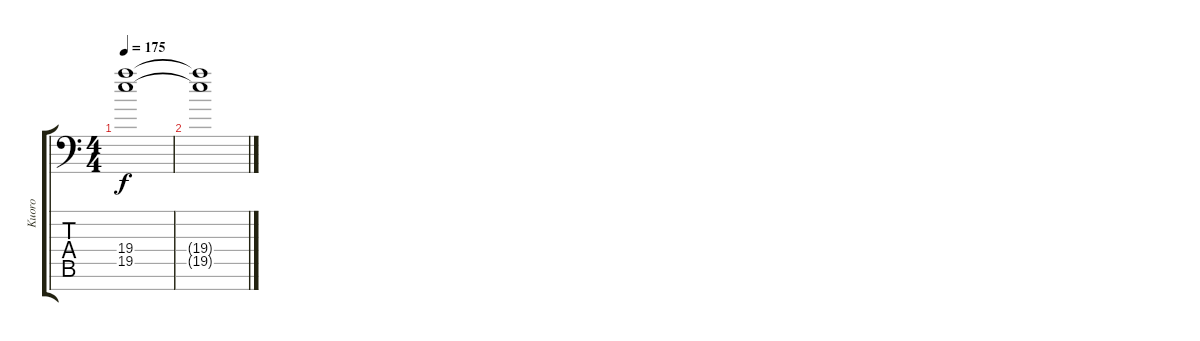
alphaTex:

\track ("Kuoro" "Kuoro") {instrument synthbass1}
\staff {score tabs}
\tuning (E4 B3 G3 D3 A2 E2 C-1) {hide}
\ts (4 4)
\tempo 175
\clef f4
\ks c
(19.4 19.5).1{dy f} |
(19.4{t} 19.5{t}).1
